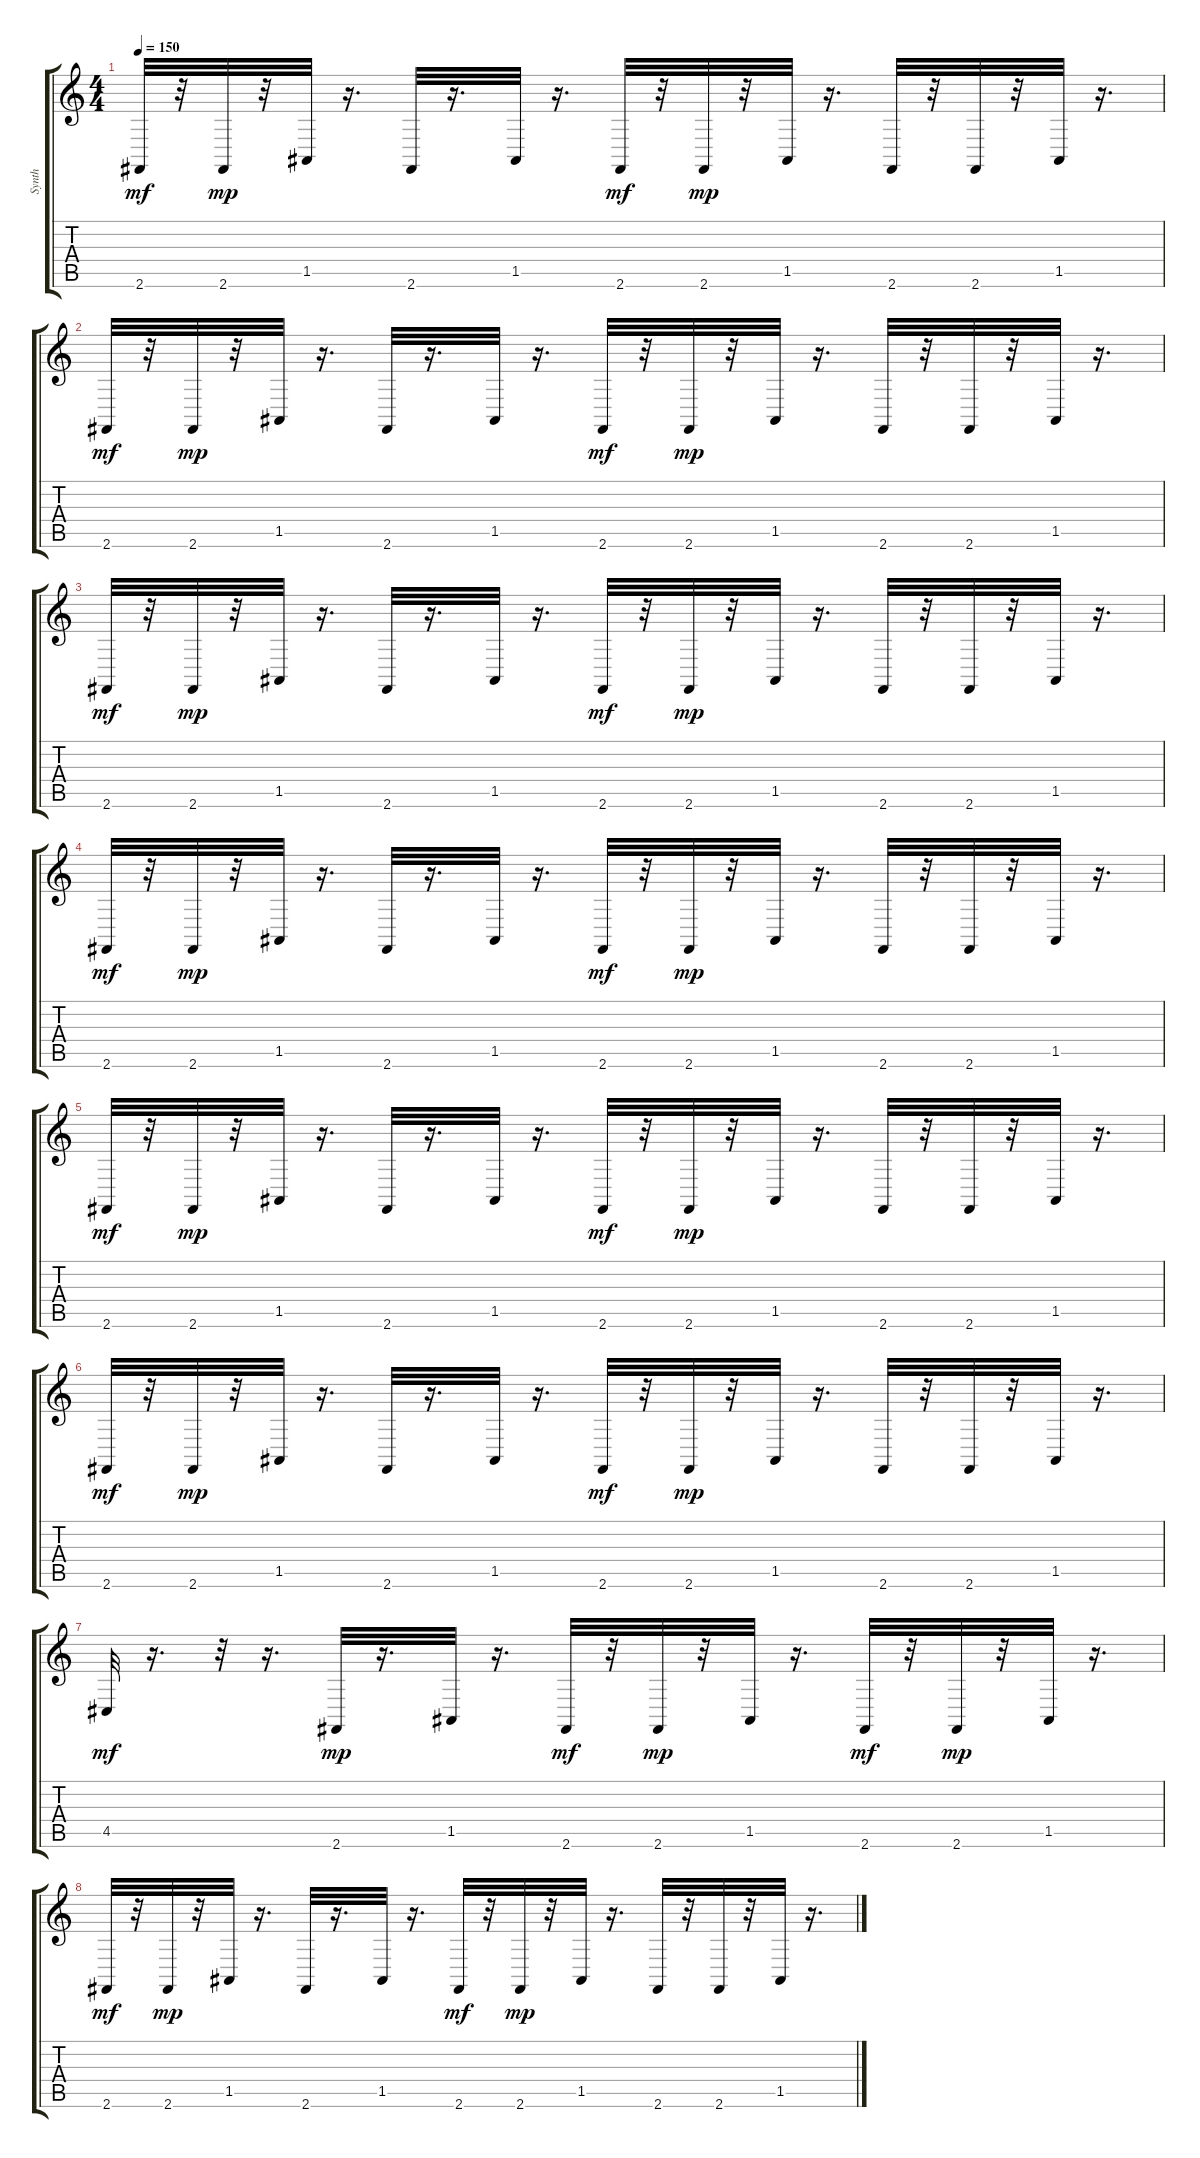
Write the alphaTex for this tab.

\track ("Synth" "Synth") {instrument drawbarorgan}
\staff {score tabs}
\tuning (E4 B3 G3 D3 A2 E2) {hide}
\ts (4 4)
\tempo 150
\clef g2
\ks c
2.6.32{dy mf} r.32 2.6.32{dy mp} r.32 1.5.32 r.16{d} 2.6.32 r.16{d} 1.5.32 r.16{d} 2.6.32{dy mf} r.32 2.6.32{dy mp} r.32 1.5.32 r.16{d} 2.6.32 r.32 2.6.32 r.32 1.5.32 r.16{d} |
2.6.32{dy mf} r.32 2.6.32{dy mp} r.32 1.5.32 r.16{d} 2.6.32 r.16{d} 1.5.32 r.16{d} 2.6.32{dy mf} r.32 2.6.32{dy mp} r.32 1.5.32 r.16{d} 2.6.32 r.32 2.6.32 r.32 1.5.32 r.16{d} |
2.6.32{dy mf} r.32 2.6.32{dy mp} r.32 1.5.32 r.16{d} 2.6.32 r.16{d} 1.5.32 r.16{d} 2.6.32{dy mf} r.32 2.6.32{dy mp} r.32 1.5.32 r.16{d} 2.6.32 r.32 2.6.32 r.32 1.5.32 r.16{d} |
2.6.32{dy mf} r.32 2.6.32{dy mp} r.32 1.5.32 r.16{d} 2.6.32 r.16{d} 1.5.32 r.16{d} 2.6.32{dy mf} r.32 2.6.32{dy mp} r.32 1.5.32 r.16{d} 2.6.32 r.32 2.6.32 r.32 1.5.32 r.16{d} |
2.6.32{dy mf} r.32 2.6.32{dy mp} r.32 1.5.32 r.16{d} 2.6.32 r.16{d} 1.5.32 r.16{d} 2.6.32{dy mf} r.32 2.6.32{dy mp} r.32 1.5.32 r.16{d} 2.6.32 r.32 2.6.32 r.32 1.5.32 r.16{d} |
2.6.32{dy mf} r.32 2.6.32{dy mp} r.32 1.5.32 r.16{d} 2.6.32 r.16{d} 1.5.32 r.16{d} 2.6.32{dy mf} r.32 2.6.32{dy mp} r.32 1.5.32 r.16{d} 2.6.32 r.32 2.6.32 r.32 1.5.32 r.16{d} |
4.5.32{dy mf} r.16{d} r.32 r.16{d} 2.6.32{dy mp} r.16{d} 1.5.32 r.16{d} 2.6.32{dy mf} r.32 2.6.32{dy mp} r.32 1.5.32 r.16{d} 2.6.32{dy mf} r.32 2.6.32{dy mp} r.32 1.5.32 r.16{d} |
2.6.32{dy mf} r.32 2.6.32{dy mp} r.32 1.5.32 r.16{d} 2.6.32 r.16{d} 1.5.32 r.16{d} 2.6.32{dy mf} r.32 2.6.32{dy mp} r.32 1.5.32 r.16{d} 2.6.32 r.32 2.6.32 r.32 1.5.32 r.16{d}
